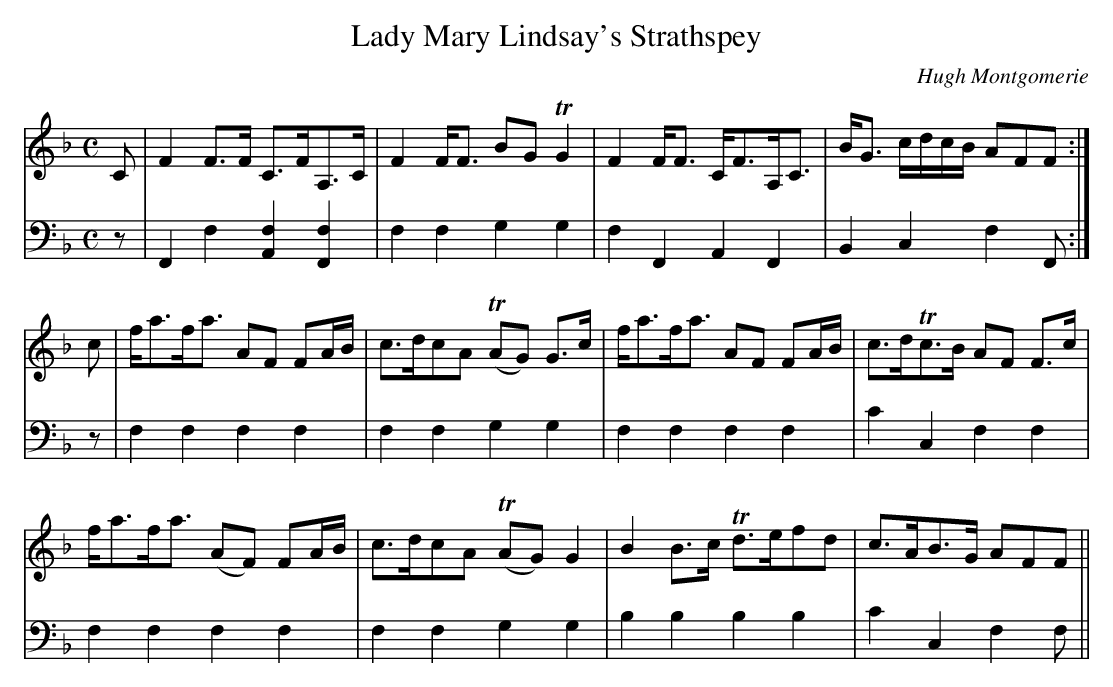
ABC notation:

X:1
T:Lady Mary Lindsay's Strathspey
C:Hugh Montgomerie
M:C
L:1/8
K:F
V:1
C|F2 F>F C>FA,>C|F2 F<F BGTG2|F2 F<F C<FA,<C|B<G c/d/c/B/ AFF:|
c|f<af<a AF FA/B/|c>dcA T(AG) G>c|f<af<a AF FA/B/|c>dTc>B AF F>c|
f<af<a (AF) FA/B/|c>dcA T(AG) G2|B2 B>c Td>efd|c>AB>G AFF||
V:2 clef = bass
z|F,,2F,2 [A,,2F,2][F,,2F,2]|F,2F,2G,2G,2|F,2F,,2A,,2F,,2|B,,2C,2F,2F,,:|
z|F,2F,2F,2F,2|F,2F,2G,2G,2|F,2F,2F,2F,2|C2C,2F,2F,2|
F,2F,2F,2F,2|F,2F,2G,2G,2|B,2B,2B,2B,2|C2C,2F,2F,||
